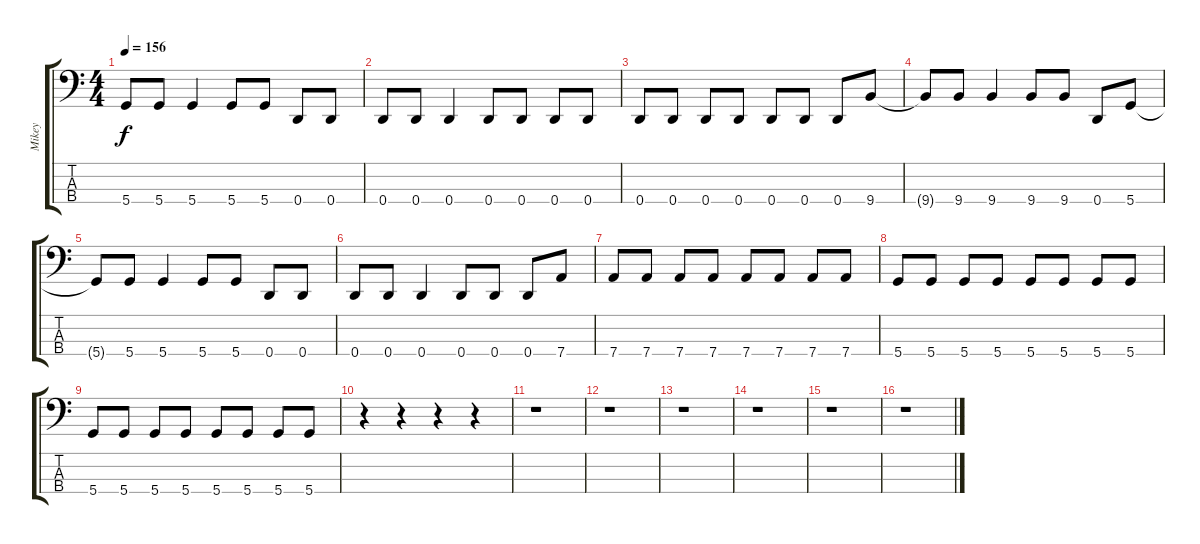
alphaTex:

\track ("Mikey" "Mikey") {instrument electricbasspick}
\staff {score tabs}
\tuning (G2 D2 A1 D1) {hide}
\ts (4 4)
\tempo 156
\clef f4
\ks c
5.4{t}.8{dy f} 5.4.8 5.4.4 5.4.8 5.4.8 0.4.8 0.4.8 |
0.4.8 0.4.8 0.4.4 0.4.8 0.4.8 0.4.8 0.4.8 |
0.4.8 0.4.8 0.4.8 0.4.8 0.4.8 0.4.8 0.4.8 9.4.8 |
9.4{t}.8 9.4.8 9.4.4 9.4.8 9.4.8 0.4.8 5.4.8 |
5.4{t}.8 5.4.8 5.4.4 5.4.8 5.4.8 0.4.8 0.4.8 |
0.4.8 0.4.8 0.4.4 0.4.8 0.4.8 0.4.8 7.4.8 |
7.4.8 7.4.8 7.4.8 7.4.8 7.4.8 7.4.8 7.4.8 7.4.8 |
5.4.8 5.4.8 5.4.8 5.4.8 5.4.8 5.4.8 5.4.8 5.4.8 |
5.4.8 5.4.8 5.4.8 5.4.8 5.4.8 5.4.8 5.4.8 5.4.8 |
r.4 r.4 r.4 r.4 |
r.1 |
r.1 |
r.1 |
r.1 |
r.1 |
r.1
